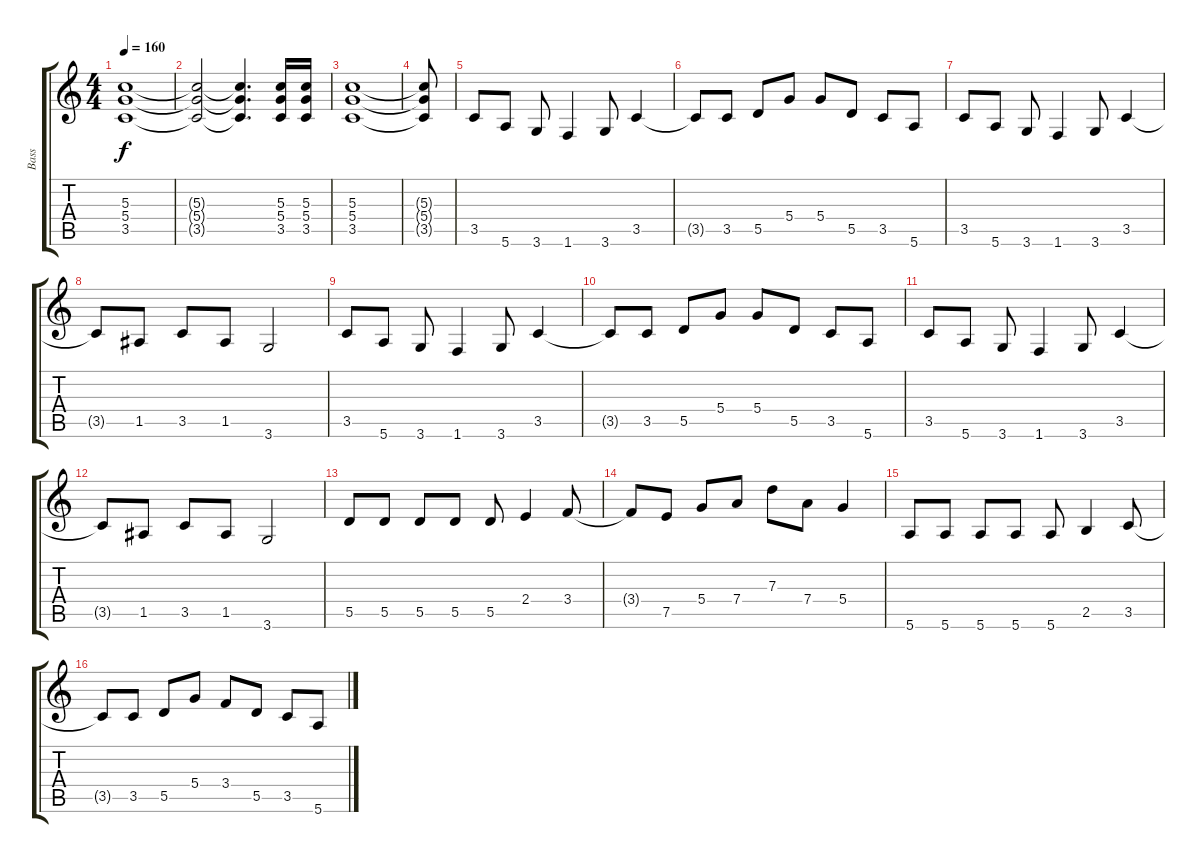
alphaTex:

\track ("Bass" "Bass") {instrument electricbassfinger}
\staff {score tabs}
\tuning (E4 B3 G3 D3 A2 E2) {hide}
\ts (4 4)
\tempo 160
\clef g2
\ks c
(5.3 5.4 3.5).1{dy f} |
(5.3{t} 5.4{t} 3.5{t}).2 (5.3{t} 5.4{t} 3.5{t}).4{d} (5.3 5.4 3.5).16 (5.3 5.4 3.5).16 |
(5.3 5.4 3.5).1 |
(5.3{t} 5.4{t} 3.5{t}).8 |
3.5.8 5.6.8 3.6.8 1.6.4 3.6.8 3.5.4 |
3.5{t}.8 3.5.8 5.5.8 5.4.8 5.4.8 5.5.8 3.5.8 5.6.8 |
3.5.8 5.6.8 3.6.8 1.6.4 3.6.8 3.5.4 |
3.5{t}.8 1.5.8 3.5.8 1.5.8 3.6.2 |
3.5.8 5.6.8 3.6.8 1.6.4 3.6.8 3.5.4 |
3.5{t}.8 3.5.8 5.5.8 5.4.8 5.4.8 5.5.8 3.5.8 5.6.8 |
3.5.8 5.6.8 3.6.8 1.6.4 3.6.8 3.5.4 |
3.5{t}.8 1.5.8 3.5.8 1.5.8 3.6.2 |
5.5.8 5.5.8 5.5.8 5.5.8 5.5.8 2.4.4 3.4.8 |
3.4{t}.8 7.5.8 5.4.8 7.4.8 7.3.8 7.4.8 5.4.4 |
5.6.8 5.6.8 5.6.8 5.6.8 5.6.8 2.5.4 3.5.8 |
3.5{t}.8 3.5.8 5.5.8 5.4.8 3.4.8 5.5.8 3.5.8 5.6.8
